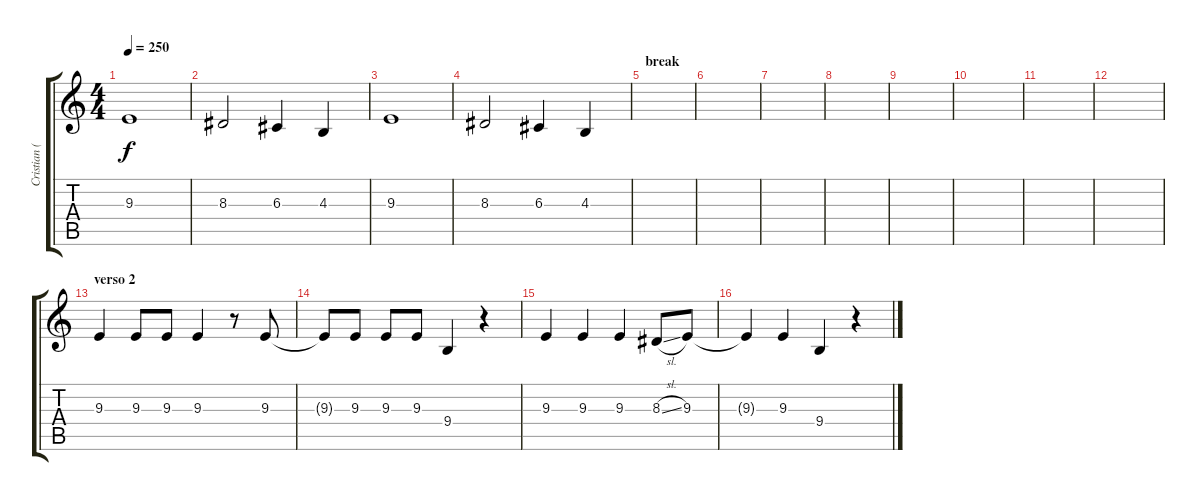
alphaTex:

\track ("Cristian (voz)" "Cristian (") {instrument lead6voice}
\staff {score tabs}
\tuning (E4 B3 G3 D3 A2 E2) {hide}
\ts (4 4)
\tempo 250
\clef g2
\ks c
9.3.1{dy f} |
8.3.2 6.3.4 4.3.4 |
9.3.1 |
8.3.2 6.3.4 4.3.4 |
\section ("" "break")
|
|
|
|
|
|
|
|
\section ("" "verso 2")
9.3.4 9.3.8 9.3.8 9.3.4 r.8 9.3.8 |
9.3{t}.8 9.3.8 9.3.8 9.3.8 9.4.4 r.4 |
9.3.4 9.3.4 9.3.4 8.3{sl}.8 9.3.8 |
9.3{t}.4 9.3.4 9.4.4 r.4
